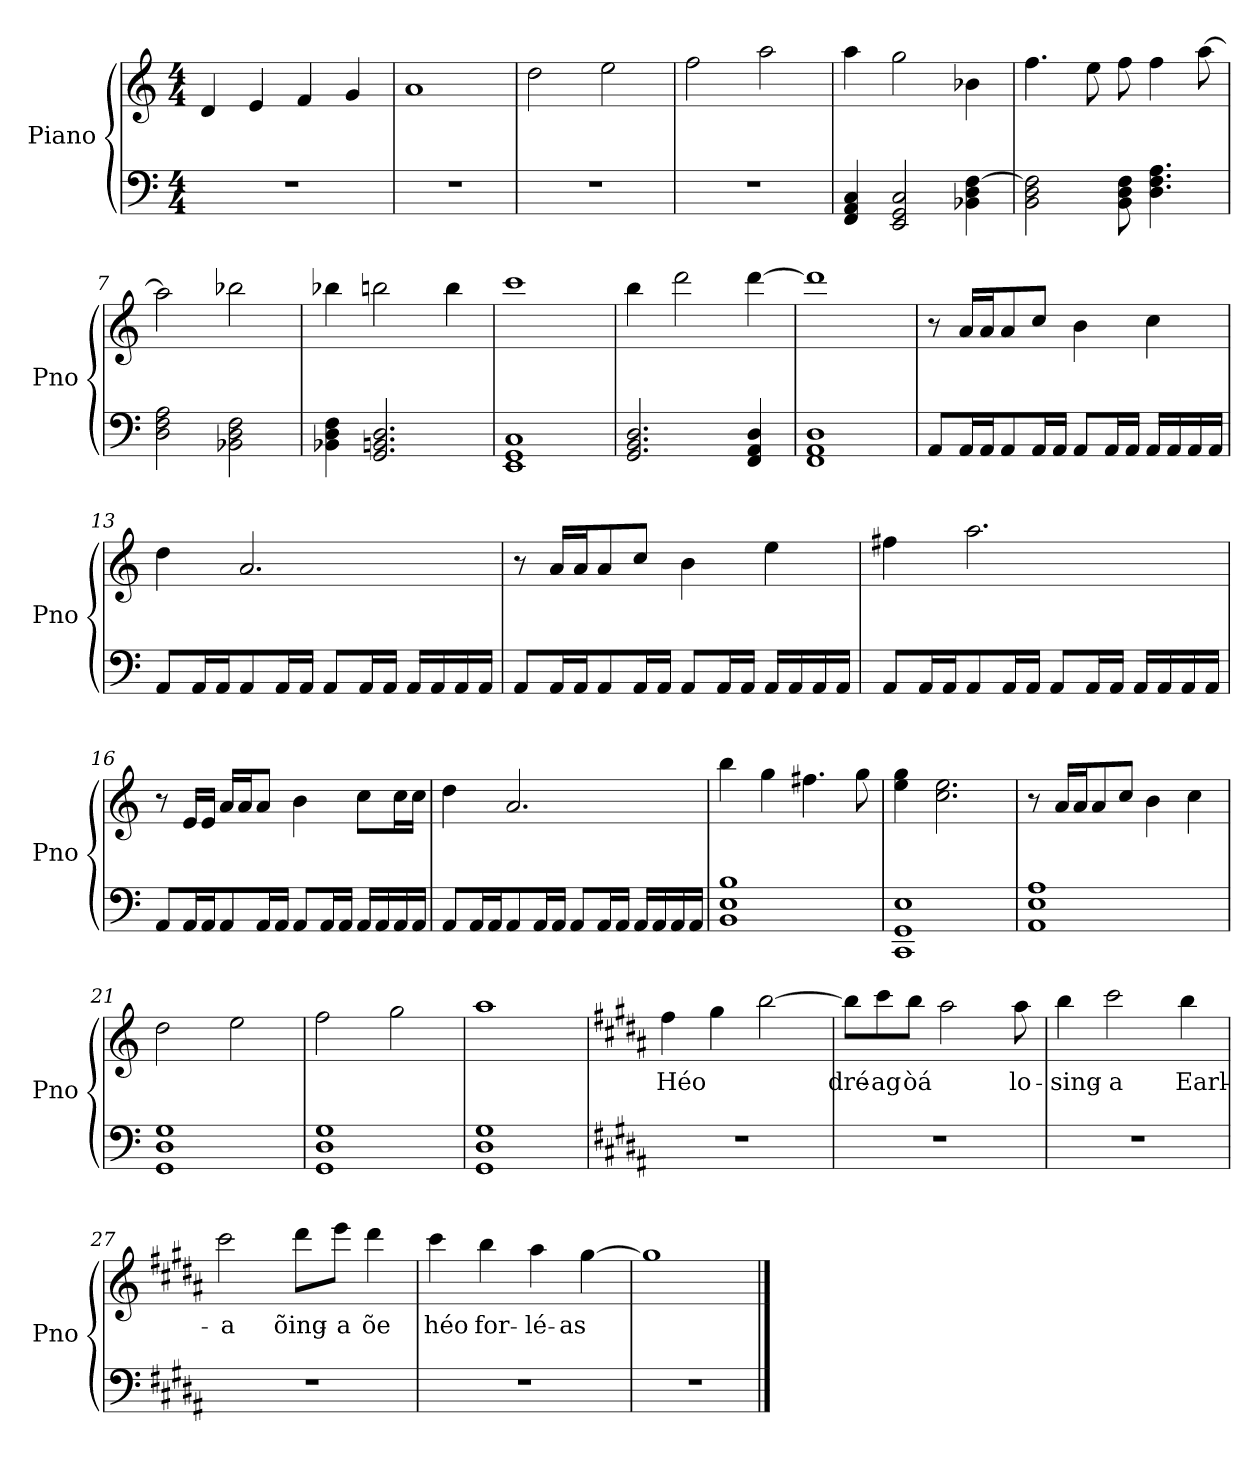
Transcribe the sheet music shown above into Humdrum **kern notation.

**kern	**kern	**text
*part1	*part1	*part1
*staff2	*staff1	*staff1
*I"Piano	*	*
*I'Pno	*	*
*clefF4	*clefG2	*
*k[]	*k[]	*
*C:	*C:	*
*M4/4	*M4/4	*
*MM60	*MM60	*
=1	=1	=1
1r	4d/	.
.	4e/	.
.	4f/	.
.	4g/	.
=2	=2	=2
1r	1a	.
=3	=3	=3
1r	2dd\	.
.	2ee\	.
=4	=4	=4
1r	2ff\	.
.	2aa\	.
=5	=5	=5
4FF/ 4AA/ 4C/	4aa\	.
2EE/ 2GG/ 2C/	2gg\	.
4BB-X\ 4D\ [4F\	4b-X\	.
=6	=6	=6
2BB\ 2D\ 2F\]	4.ff\	.
.	8ee\	.
8BB\ 8D\ 8F\	8ff\	.
4.D\ 4.F\ 4.A\	4ff\	.
.	[8aa\	.
=7	=7	=7
2D\ 2F\ 2A\	2aa\]	.
2BB-X\ 2D\ 2F\	2bb-X\	.
=8	=8	=8
4BB-X\ 4D\ 4F\	4bb-X\	.
2.GG/ 2.BBn/ 2.D/	2bbn\	.
.	4bb\	.
=9	=9	=9
1EE 1GG 1C	1ccc	.
=10	=10	=10
2.GG/ 2.BB/ 2.D/	4bb\	.
.	2ddd\	.
4FF/ 4AA/ 4D/	[4ddd\	.
=11	=11	=11
1FF 1AA 1D	1ddd]	.
!!LO:LB:g=z
=12	=12	=12
*	*MM80	*
8AA/L	8r	.
16AA/L	16a/LL	.
16AA/J	16a/J	.
8AA/	8a/	.
16AA/L	8cc/J	.
16AA/JJ	.	.
8AA/L	4b\	.
16AA/L	.	.
16AA/JJ	.	.
16AA/LL	4cc\	.
16AA/	.	.
16AA/	.	.
16AA/JJ	.	.
=13	=13	=13
8AA/L	4dd\	.
16AA/L	.	.
16AA/J	.	.
8AA/	2.a/	.
16AA/L	.	.
16AA/JJ	.	.
8AA/L	.	.
16AA/L	.	.
16AA/JJ	.	.
16AA/LL	.	.
16AA/	.	.
16AA/	.	.
16AA/JJ	.	.
=14	=14	=14
8AA/L	8r	.
16AA/L	16a/LL	.
16AA/J	16a/J	.
8AA/	8a/	.
16AA/L	8cc/J	.
16AA/JJ	.	.
8AA/L	4b\	.
16AA/L	.	.
16AA/JJ	.	.
16AA/LL	4ee\	.
16AA/	.	.
16AA/	.	.
16AA/JJ	.	.
!!LO:LB:g=z
=15	=15	=15
8AA/L	4ff#X\	.
16AA/L	.	.
16AA/J	.	.
8AA/	2.aa\	.
16AA/L	.	.
16AA/JJ	.	.
8AA/L	.	.
16AA/L	.	.
16AA/JJ	.	.
16AA/LL	.	.
16AA/	.	.
16AA/	.	.
16AA/JJ	.	.
=16	=16	=16
8AA/L	8r	.
16AA/L	16e/LL	.
16AA/J	16e/JJ	.
8AA/	16a/LL	.
.	16a/J	.
16AA/L	8a/J	.
16AA/JJ	.	.
8AA/L	4b\	.
16AA/L	.	.
16AA/JJ	.	.
16AA/LL	8cc\L	.
16AA/	.	.
16AA/	16cc\L	.
16AA/JJ	16cc\JJ	.
=17	=17	=17
8AA/L	4dd\	.
16AA/L	.	.
16AA/J	.	.
8AA/	2.a/	.
16AA/L	.	.
16AA/JJ	.	.
8AA/L	.	.
16AA/L	.	.
16AA/JJ	.	.
16AA/LL	.	.
16AA/	.	.
16AA/	.	.
16AA/JJ	.	.
!!LO:LB:g=z
=18	=18	=18
1BB 1E 1B	4bb\	.
.	4gg\	.
.	4.ff#X\	.
.	8gg\	.
=19	=19	=19
1CC 1GG 1E	4ee\ 4gg\	.
.	2.cc\ 2.ee\	.
=20	=20	=20
1AA 1E 1A	8r	.
.	16a/LL	.
.	16a/J	.
.	8a/	.
.	8cc/J	.
.	4b\	.
.	4cc\	.
=21	=21	=21
1GG 1D 1G	2dd\	.
.	2ee\	.
=22	=22	=22
1GG 1D 1G	2ff\	.
.	2gg\	.
=23	=23	=23
1GG 1D 1G	1aa	.
=24	=24	=24
*k[f#c#g#d#a#]	*k[f#c#g#d#a#]	*
*B:	*B:	*
*	*MM70	*
1r	4ff#\	Héo
.	4gg#\	.
.	[2bb\	.
=25	=25	=25
1r	8bb\L]	dré-
.	8ccc#\	-ag
.	8bb\J	òá
.	2aa#\	.
.	8aa#\	lo-
!!LO:PB:g=z
=26	=26	=26
1r	4bb\	-sing-
.	2ccc#\	-a
.	4bb\	Earl-
=27	=27	=27
1r	2ccc#\	-a
.	8ddd#\L	õing-
.	8eee\J	-a
.	4ddd#\	õe
=28	=28	=28
1r	4ccc#\	héo
.	4bb\	for-
.	4aa#\	-lé-
.	[4gg#\	-as
=29	=29	=29
1r	1gg#]	.
==	==	==
*-	*-	*-
